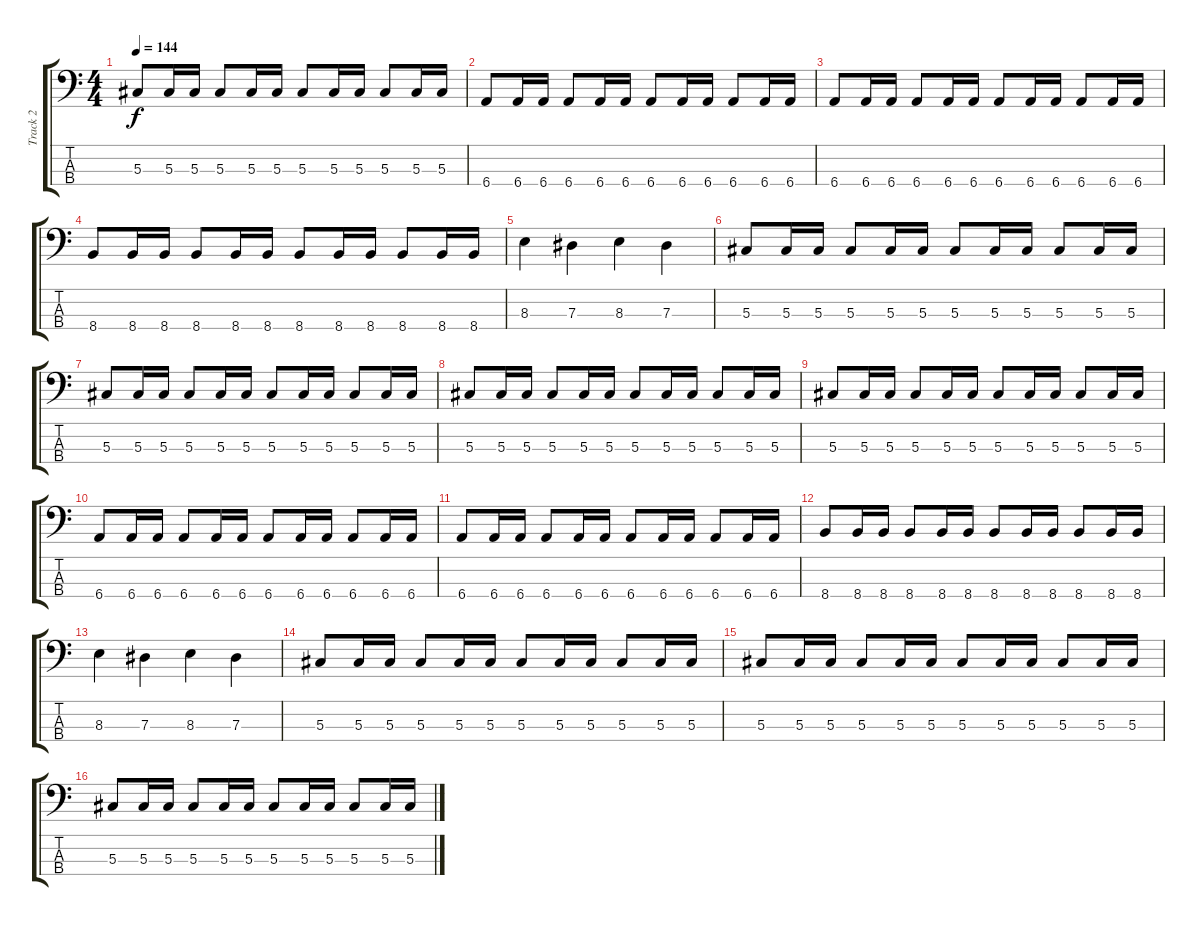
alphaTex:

\track ("Track 2" "Track 2") {instrument electricbassfinger}
\staff {score tabs}
\tuning (Gb2 Db2 Ab1 Eb1) {hide}
\ts (4 4)
\tempo 144
\clef f4
\ks c
5.3.8{dy f} 5.3.16 5.3.16 5.3.8 5.3.16 5.3.16 5.3.8 5.3.16 5.3.16 5.3.8 5.3.16 5.3.16 |
6.4.8 6.4.16 6.4.16 6.4.8 6.4.16 6.4.16 6.4.8 6.4.16 6.4.16 6.4.8 6.4.16 6.4.16 |
6.4.8 6.4.16 6.4.16 6.4.8 6.4.16 6.4.16 6.4.8 6.4.16 6.4.16 6.4.8 6.4.16 6.4.16 |
8.4.8 8.4.16 8.4.16 8.4.8 8.4.16 8.4.16 8.4.8 8.4.16 8.4.16 8.4.8 8.4.16 8.4.16 |
8.3.4 7.3.4 8.3.4 7.3.4 |
5.3.8 5.3.16 5.3.16 5.3.8 5.3.16 5.3.16 5.3.8 5.3.16 5.3.16 5.3.8 5.3.16 5.3.16 |
5.3.8 5.3.16 5.3.16 5.3.8 5.3.16 5.3.16 5.3.8 5.3.16 5.3.16 5.3.8 5.3.16 5.3.16 |
5.3.8 5.3.16 5.3.16 5.3.8 5.3.16 5.3.16 5.3.8 5.3.16 5.3.16 5.3.8 5.3.16 5.3.16 |
5.3.8 5.3.16 5.3.16 5.3.8 5.3.16 5.3.16 5.3.8 5.3.16 5.3.16 5.3.8 5.3.16 5.3.16 |
6.4.8 6.4.16 6.4.16 6.4.8 6.4.16 6.4.16 6.4.8 6.4.16 6.4.16 6.4.8 6.4.16 6.4.16 |
6.4.8 6.4.16 6.4.16 6.4.8 6.4.16 6.4.16 6.4.8 6.4.16 6.4.16 6.4.8 6.4.16 6.4.16 |
8.4.8 8.4.16 8.4.16 8.4.8 8.4.16 8.4.16 8.4.8 8.4.16 8.4.16 8.4.8 8.4.16 8.4.16 |
8.3.4 7.3.4 8.3.4 7.3.4 |
5.3.8 5.3.16 5.3.16 5.3.8 5.3.16 5.3.16 5.3.8 5.3.16 5.3.16 5.3.8 5.3.16 5.3.16 |
5.3.8 5.3.16 5.3.16 5.3.8 5.3.16 5.3.16 5.3.8 5.3.16 5.3.16 5.3.8 5.3.16 5.3.16 |
5.3.8 5.3.16 5.3.16 5.3.8 5.3.16 5.3.16 5.3.8 5.3.16 5.3.16 5.3.8 5.3.16 5.3.16
